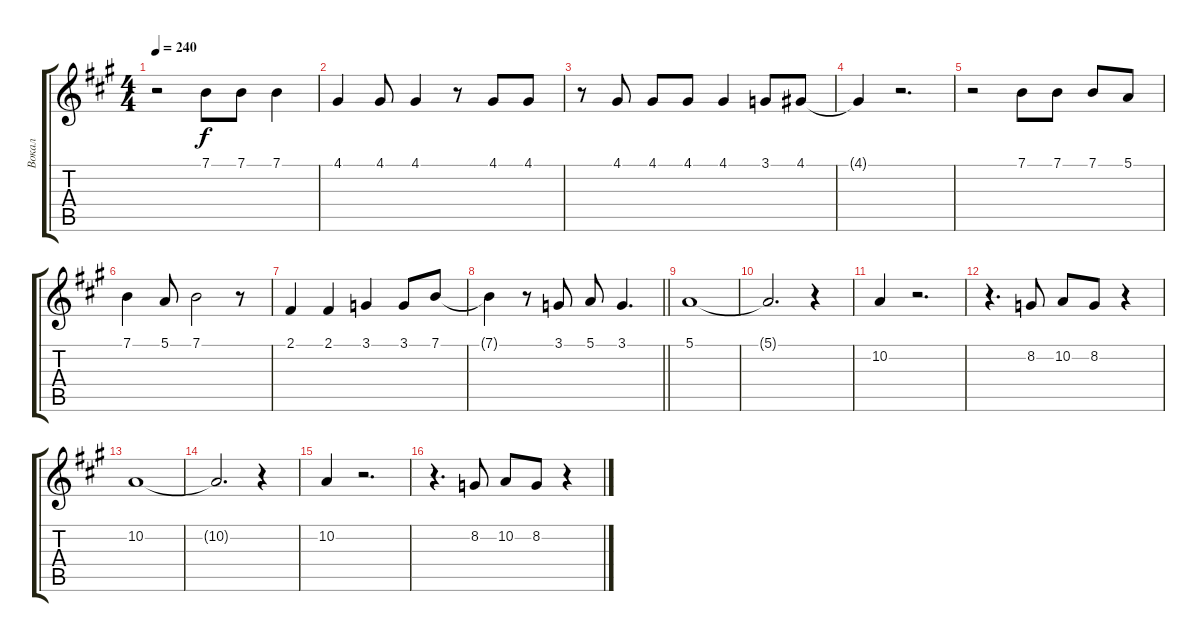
\track ("Вокал" "Вокал") {instrument sopranosax}
\staff {score tabs}
\tuning (E4 B3 G3 D3 A2 E2) {hide}
\ts (4 4)
\tempo 240
\clef g2
\ks a
r.2{dy f} 7.1.8 7.1.8 7.1.4 |
4.1.4 4.1.8 4.1.4 r.8 4.1.8 4.1.8 |
r.8 4.1.8 4.1.8 4.1.8 4.1.4 3.1.8 4.1.8 |
4.1{t}.4 r.2{d} |
r.2 7.1.8 7.1.8 7.1.8 5.1.8 |
7.1.4 5.1.8 7.1.2 r.8 |
2.1.4 2.1.4 3.1.4 3.1.8 7.1.8 |
\barLineRight lightlight
7.1{t}.4 r.8 3.1.8 5.1.8 3.1.4{d} |
5.1.1 |
5.1{t}.2{d} r.4 |
10.2.4 r.2{d} |
r.4{d} 8.2.8 10.2.8 8.2.8 r.4 |
10.2.1 |
10.2{t}.2{d} r.4 |
10.2.4 r.2{d} |
r.4{d} 8.2.8 10.2.8 8.2.8 r.4
